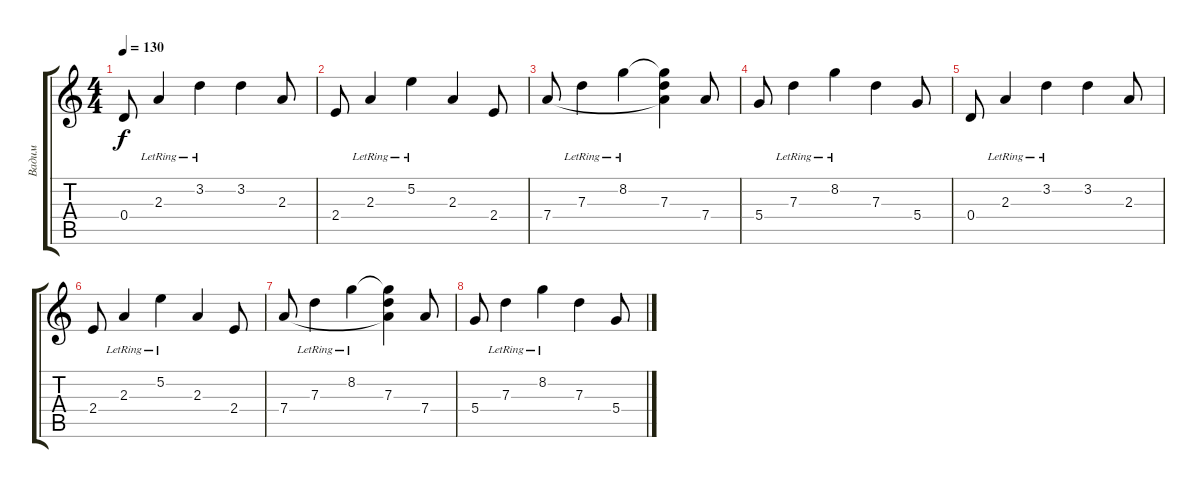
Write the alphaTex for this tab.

\track ("Вадим" "Вадим") {instrument overdrivenguitar}
\staff {score tabs}
\tuning (E4 B3 G3 D3 A2 E2) {hide}
\ts (4 4)
\tempo 130
\clef g2
\ks c
0.4.8{dy f} 2.3{lr}.4 3.2{lr}.4 3.2.4 2.3.8 |
2.4.8 2.3{lr}.4 5.2{lr}.4 2.3.4 2.4.8 |
7.4.8 7.3{lr}.4 8.2{lr}.4 (8.2{t} 7.3 7.4{t}).4 7.4.8 |
5.4.8 7.3{lr}.4 8.2{lr}.4 7.3.4 5.4.8 |
0.4.8 2.3{lr}.4 3.2{lr}.4 3.2.4 2.3.8 |
2.4.8 2.3{lr}.4 5.2{lr}.4 2.3.4 2.4.8 |
7.4.8 7.3{lr}.4 8.2{lr}.4 (8.2{t} 7.3 7.4{t}).4 7.4.8 |
5.4.8 7.3{lr}.4 8.2{lr}.4 7.3.4 5.4.8
